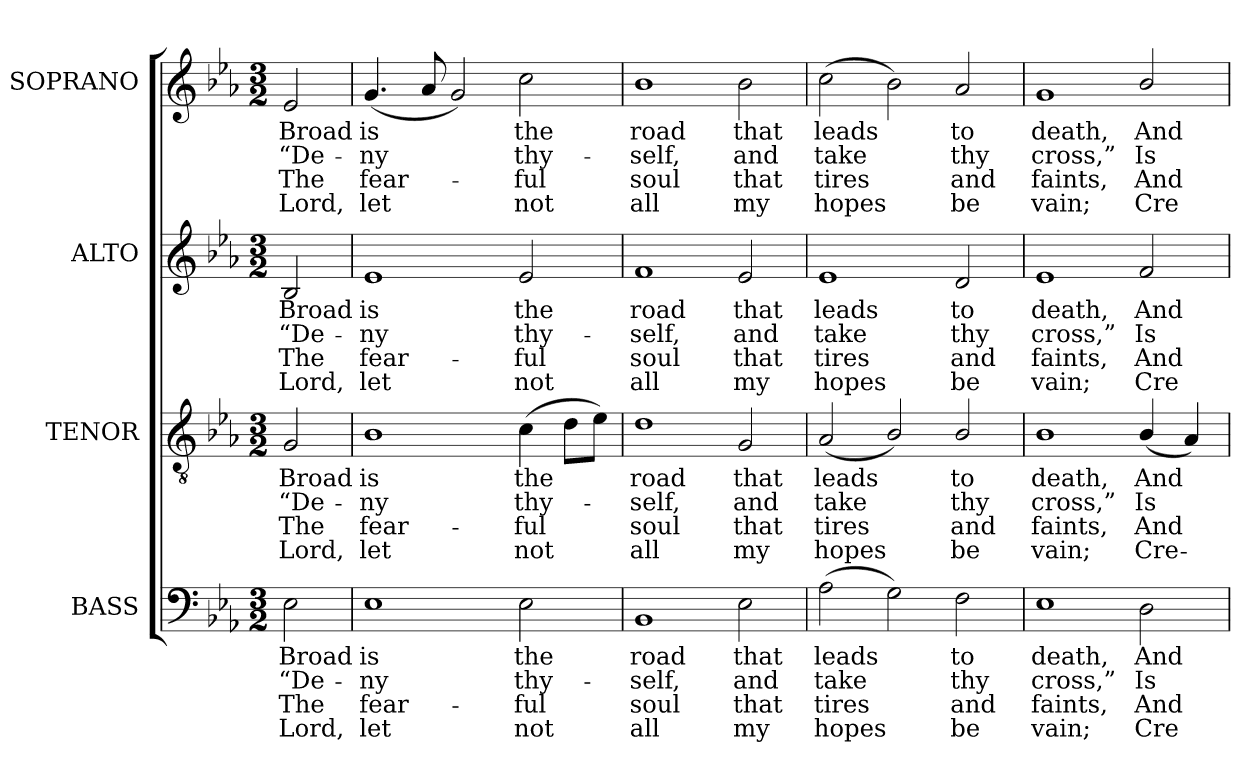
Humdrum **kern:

**kern	**text	**text	**text	**text	**kern	**text	**text	**text	**text	**kern	**text	**text	**text	**text	**kern	**text	**text	**text	**text
*part4	*part4	*part4	*part4	*part4	*part3	*part3	*part3	*part3	*part3	*part2	*part2	*part2	*part2	*part2	*part1	*part1	*part1	*part1	*part1
*staff4	*staff4	*staff4	*staff4	*staff4	*staff3	*staff3	*staff3	*staff3	*staff3	*staff2	*staff2	*staff2	*staff2	*staff2	*staff1	*staff1	*staff1	*staff1	*staff1
*I"BASS	*	*	*	*	*I"TENOR	*	*	*	*	*I"ALTO	*	*	*	*	*I"SOPRANO	*	*	*	*
*I'B.	*	*	*	*	*I'T.	*	*	*	*	*I'A.	*	*	*	*	*I'S.	*	*	*	*
!!LO:PB:g=z
*clefF4	*	*	*	*	*clefGv2	*	*	*	*	*clefG2	*	*	*	*	*clefG2	*	*	*	*
*	*	*	*	*	*ITrd7c12	*	*	*	*	*	*	*	*	*	*	*	*	*	*
*k[b-e-a-]	*	*	*	*	*k[b-e-a-]	*	*	*	*	*k[b-e-a-]	*	*	*	*	*k[b-e-a-]	*	*	*	*
*E-:	*	*	*	*	*E-:	*	*	*	*	*E-:	*	*	*	*	*E-:	*	*	*	*
*M3/2	*	*	*	*	*M3/2	*	*	*	*	*M3/2	*	*	*	*	*M3/2	*	*	*	*
=1	=1	=1	=1	=1	=1	=1	=1	=1	=1	=1	=1	=1	=1	=1	=1	=1	=1	=1	=1
!	!LO:LY:b:color=#000000	!LO:LY:b:color=#000000	!LO:LY:b:color=#000000	!LO:LY:b:color=#000000	!	!	!	!	!	!	!	!	!	!	!	!	!	!	!
!	!	!	!	!	!	!LO:LY:b:color=#000000	!LO:LY:b:color=#000000	!LO:LY:b:color=#000000	!LO:LY:b:color=#000000	!	!	!	!	!	!	!	!	!	!
!	!	!	!	!	!	!	!	!	!	!	!LO:LY:b:color=#000000	!LO:LY:b:color=#000000	!LO:LY:b:color=#000000	!LO:LY:b:color=#000000	!	!	!	!	!
!	!	!	!	!	!	!	!	!	!	!	!	!	!	!	!	!LO:LY:b:color=#000000	!LO:LY:b:color=#000000	!LO:LY:b:color=#000000	!LO:LY:b:color=#000000
2E-i\	Broad	“De-	The	Lord,	2GGi/	Broad	“De-	The	Lord,	2B-i/	Broad	“De-	The	Lord,	2e-i/	Broad	“De-	The	Lord,
=2	=2	=2	=2	=2	=2	=2	=2	=2	=2	=2	=2	=2	=2	=2	=2	=2	=2	=2	=2
!	!LO:LY:b:color=#000000	!LO:LY:b:color=#000000	!LO:LY:b:color=#000000	!LO:LY:b:color=#000000	!	!	!	!	!	!	!	!	!	!	!	!	!	!	!
!	!	!	!	!	!	!LO:LY:b:color=#000000	!LO:LY:b:color=#000000	!LO:LY:b:color=#000000	!LO:LY:b:color=#000000	!	!	!	!	!	!	!	!	!	!
!	!	!	!	!	!	!	!	!	!	!	!LO:LY:b:color=#000000	!LO:LY:b:color=#000000	!LO:LY:b:color=#000000	!LO:LY:b:color=#000000	!	!	!	!	!
!	!	!	!	!	!	!	!	!	!	!	!	!	!	!	!	!LO:LY:b:color=#000000	!LO:LY:b:color=#000000	!LO:LY:b:color=#000000	!LO:LY:b:color=#000000
1E-i	is	-ny	fear-	-let	1BB-i	is	-ny	fear-	-let	1e-i	is	-ny	fear-	-let	(4.gi/	is	-ny	fear-	-let
.	.	.	.	.	.	.	.	.	.	.	.	.	.	.	8a-i/	.	.	.	.
.	.	.	.	.	.	.	.	.	.	.	.	.	.	.	2gi/)	.	.	.	.
!	!LO:LY:b:color=#000000	!LO:LY:b:color=#000000	!LO:LY:b:color=#000000	!LO:LY:b:color=#000000	!	!	!	!	!	!	!	!	!	!	!	!	!	!	!
!	!	!	!	!	!	!LO:LY:b:color=#000000	!LO:LY:b:color=#000000	!LO:LY:b:color=#000000	!LO:LY:b:color=#000000	!	!	!	!	!	!	!	!	!	!
!	!	!	!	!	!	!	!	!	!	!	!LO:LY:b:color=#000000	!LO:LY:b:color=#000000	!LO:LY:b:color=#000000	!LO:LY:b:color=#000000	!	!	!	!	!
!	!	!	!	!	!	!	!	!	!	!	!	!	!	!	!	!LO:LY:b:color=#000000	!LO:LY:b:color=#000000	!LO:LY:b:color=#000000	!LO:LY:b:color=#000000
2E-i\	the	thy-	ful	not	(4Ci\	the	thy-	ful	not	2e-i/	the	thy-	ful	not	2cci\	the	thy-	ful	not
.	.	.	.	.	8Di\L	.	.	.	.	.	.	.	.	.	.	.	.	.	.
.	.	.	.	.	8E-i\J)	.	.	.	.	.	.	.	.	.	.	.	.	.	.
=3	=3	=3	=3	=3	=3	=3	=3	=3	=3	=3	=3	=3	=3	=3	=3	=3	=3	=3	=3
!	!LO:LY:b:color=#000000	!LO:LY:b:color=#000000	!LO:LY:b:color=#000000	!LO:LY:b:color=#000000	!	!	!	!	!	!	!	!	!	!	!	!	!	!	!
!	!	!	!	!	!	!LO:LY:b:color=#000000	!LO:LY:b:color=#000000	!LO:LY:b:color=#000000	!LO:LY:b:color=#000000	!	!	!	!	!	!	!	!	!	!
!	!	!	!	!	!	!	!	!	!	!	!LO:LY:b:color=#000000	!LO:LY:b:color=#000000	!LO:LY:b:color=#000000	!LO:LY:b:color=#000000	!	!	!	!	!
!	!	!	!	!	!	!	!	!	!	!	!	!	!	!	!	!LO:LY:b:color=#000000	!LO:LY:b:color=#000000	!LO:LY:b:color=#000000	!LO:LY:b:color=#000000
1BB-i	road	-self,	soul	all	1Di	road	-self,	soul	all	1fi	road	-self,	soul	all	1b-i	road	-self,	soul	all
!	!LO:LY:b:color=#000000	!LO:LY:b:color=#000000	!LO:LY:b:color=#000000	!LO:LY:b:color=#000000	!	!	!	!	!	!	!	!	!	!	!	!	!	!	!
!	!	!	!	!	!	!LO:LY:b:color=#000000	!LO:LY:b:color=#000000	!LO:LY:b:color=#000000	!LO:LY:b:color=#000000	!	!	!	!	!	!	!	!	!	!
!	!	!	!	!	!	!	!	!	!	!	!LO:LY:b:color=#000000	!LO:LY:b:color=#000000	!LO:LY:b:color=#000000	!LO:LY:b:color=#000000	!	!	!	!	!
!	!	!	!	!	!	!	!	!	!	!	!	!	!	!	!	!LO:LY:b:color=#000000	!LO:LY:b:color=#000000	!LO:LY:b:color=#000000	!LO:LY:b:color=#000000
2E-i\	that	and	that	my	2GGi/	that	and	that	my	2e-i/	that	and	that	my	2b-i\	that	and	that	my
=4	=4	=4	=4	=4	=4	=4	=4	=4	=4	=4	=4	=4	=4	=4	=4	=4	=4	=4	=4
!	!LO:LY:b:color=#000000	!LO:LY:b:color=#000000	!LO:LY:b:color=#000000	!LO:LY:b:color=#000000	!	!	!	!	!	!	!	!	!	!	!	!	!	!	!
!	!	!	!	!	!	!LO:LY:b:color=#000000	!LO:LY:b:color=#000000	!LO:LY:b:color=#000000	!LO:LY:b:color=#000000	!	!	!	!	!	!	!	!	!	!
!	!	!	!	!	!	!	!	!	!	!	!LO:LY:b:color=#000000	!LO:LY:b:color=#000000	!LO:LY:b:color=#000000	!LO:LY:b:color=#000000	!	!	!	!	!
!	!	!	!	!	!	!	!	!	!	!	!	!	!	!	!	!LO:LY:b:color=#000000	!LO:LY:b:color=#000000	!LO:LY:b:color=#000000	!LO:LY:b:color=#000000
(2A-i\	leads	take	tires	hopes	(2AA-i/	leads	take	tires	hopes	1e-i	leads	take	tires	hopes	(2cci\	leads	take	tires	hopes
2Gi\)	.	.	.	.	2BB-i/)	.	.	.	.	.	.	.	.	.	2b-i\)	.	.	.	.
!	!LO:LY:b:color=#000000	!LO:LY:b:color=#000000	!LO:LY:b:color=#000000	!LO:LY:b:color=#000000	!	!	!	!	!	!	!	!	!	!	!	!	!	!	!
!	!	!	!	!	!	!LO:LY:b:color=#000000	!LO:LY:b:color=#000000	!LO:LY:b:color=#000000	!LO:LY:b:color=#000000	!	!	!	!	!	!	!	!	!	!
!	!	!	!	!	!	!	!	!	!	!	!LO:LY:b:color=#000000	!LO:LY:b:color=#000000	!LO:LY:b:color=#000000	!LO:LY:b:color=#000000	!	!	!	!	!
!	!	!	!	!	!	!	!	!	!	!	!	!	!	!	!	!LO:LY:b:color=#000000	!LO:LY:b:color=#000000	!LO:LY:b:color=#000000	!LO:LY:b:color=#000000
2Fi\	to	thy	and	be	2BB-i/	to	thy	and	be	2di/	to	thy	and	be	2a-i/	to	thy	and	be
=5	=5	=5	=5	=5	=5	=5	=5	=5	=5	=5	=5	=5	=5	=5	=5	=5	=5	=5	=5
!	!LO:LY:b:color=#000000	!LO:LY:b:color=#000000	!LO:LY:b:color=#000000	!LO:LY:b:color=#000000	!	!	!	!	!	!	!	!	!	!	!	!	!	!	!
!	!	!	!	!	!	!LO:LY:b:color=#000000	!LO:LY:b:color=#000000	!LO:LY:b:color=#000000	!LO:LY:b:color=#000000	!	!	!	!	!	!	!	!	!	!
!	!	!	!	!	!	!	!	!	!	!	!LO:LY:b:color=#000000	!LO:LY:b:color=#000000	!LO:LY:b:color=#000000	!LO:LY:b:color=#000000	!	!	!	!	!
!	!	!	!	!	!	!	!	!	!	!	!	!	!	!	!	!LO:LY:b:color=#000000	!LO:LY:b:color=#000000	!LO:LY:b:color=#000000	!LO:LY:b:color=#000000
1E-i	death,	cross,”	faints,	vain;	1BB-i	death,	cross,”	faints,	vain;	1e-i	death,	cross,”	faints,	vain;	1gi	death,	cross,”	faints,	vain;
!	!LO:LY:b:color=#000000	!LO:LY:b:color=#000000	!LO:LY:b:color=#000000	!LO:LY:b:color=#000000	!	!	!	!	!	!	!	!	!	!	!	!	!	!	!
!	!	!	!	!	!	!LO:LY:b:color=#000000	!LO:LY:b:color=#000000	!LO:LY:b:color=#000000	!LO:LY:b:color=#000000	!	!	!	!	!	!	!	!	!	!
!	!	!	!	!	!	!	!	!	!	!	!LO:LY:b:color=#000000	!LO:LY:b:color=#000000	!LO:LY:b:color=#000000	!LO:LY:b:color=#000000	!	!	!	!	!
!	!	!	!	!	!	!	!	!	!	!	!	!	!	!	!	!LO:LY:b:color=#000000	!LO:LY:b:color=#000000	!LO:LY:b:color=#000000	!LO:LY:b:color=#000000
2Di\	And	Is	And	Cre-	(4BB-i/	And	Is	And	Cre-	2fi/	And	Is	And	Cre-	2b-i/	And	Is	And	Cre-
.	.	.	.	.	4AA-i/)	.	.	.	.	.	.	.	.	.	.	.	.	.	.
=	=	=	=	=	=	=	=	=	=	=	=	=	=	=	=	=	=	=	=
*-	*-	*-	*-	*-	*-	*-	*-	*-	*-	*-	*-	*-	*-	*-	*-	*-	*-	*-	*-
